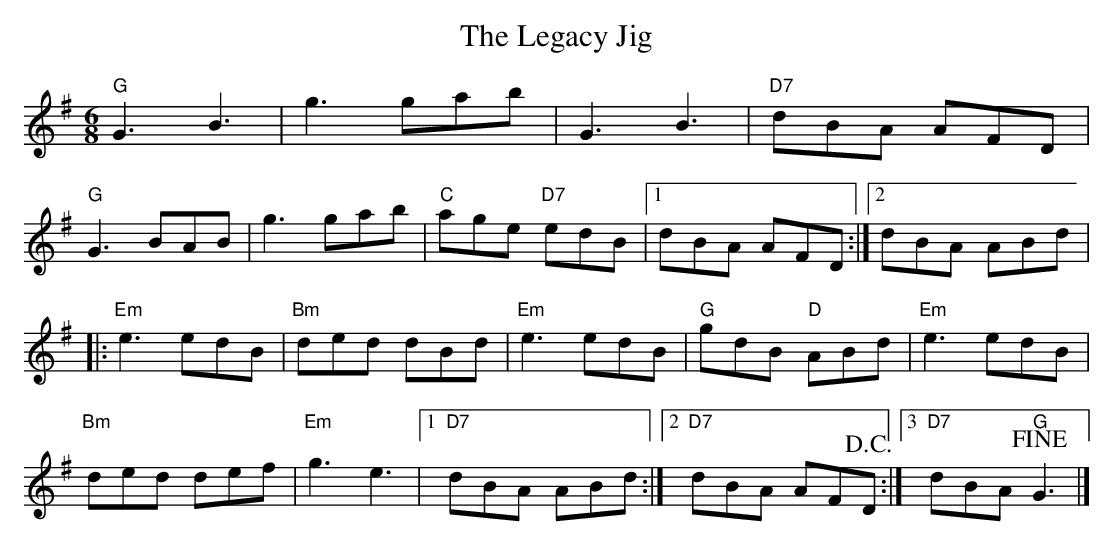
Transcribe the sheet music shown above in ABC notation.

X:1
T:The Legacy Jig
M:6/8
L:1/8
K:G major
"G"G3 B3 | g3 gab | G3 B3 | "D7"dBA AFD |
"G"G3 BAB | g3 gab | "C"age "D7"edB | [1 dBA AFD :| [2 dBA ABd |
|: "Em"e3 edB | "Bm"ded dBd | "Em"e3 edB | "G"gdB "D"ABd |"Em"e3 edB |
 "Bm"ded def | "Em"g3 e3 | [1 "D7"dBA ABd :| [2 "D7"dBA AF!D.C.!D :|[3 "D7"dBA "G"!fine!G3 |]
